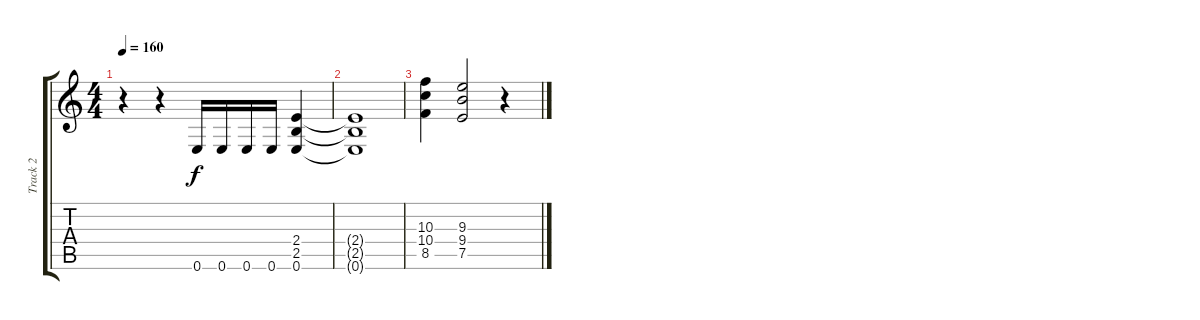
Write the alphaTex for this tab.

\track ("Track 2" "Track 2") {instrument distortionguitar}
\staff {score tabs}
\tuning (E4 B3 G3 D3 A2 E2) {hide}
\ts (4 4)
\tempo 160
\clef g2
\ks c
r.4{dy f} r.4 0.6.16 0.6.16 0.6.16 0.6.16 (2.4 2.5 0.6).4 |
(2.4{t} 2.5{t} 0.6{t}).1 |
(10.3 10.4 8.5).4 (9.3 9.4 7.5).2 r.4
